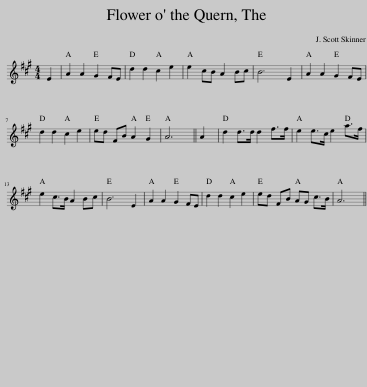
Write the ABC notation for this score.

X:1
L:1/8
M:4/4
I:linebreak $
K:A
V:1 treble
V:1
 E2 | A2 A2 G2 FE | d2 d2 c2 e2 | e2 cB A2 Bc | B6 E2 | %5
 A2 A2 G2 FE |$ d2 d2 c2 e2 | ed FB A2 G2 | A6 || A2 | %10
 d2 d>d d2 f>f | e2 e>c e2 a>f |$ e2 c>B A2 Bc | B6 E2 | A2 A2 G2 FE | %15
 d2 d2 c2 e2 | ed FB AG c>B | A6 || %18
